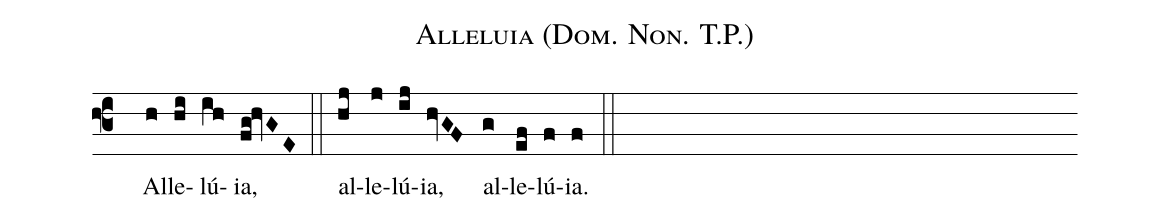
name:Alleluia (Dom. Non. T.P.);
office-part:Antiphona;
mode:2;
%%
(f3) () Al(h)le(hi)lú(ih)ia,(fg!hvGE) (::) al(hj)le(j)lú(ij)ia,(hvGF) al(g)le(ef)lú(f)ia.(f) (::)
